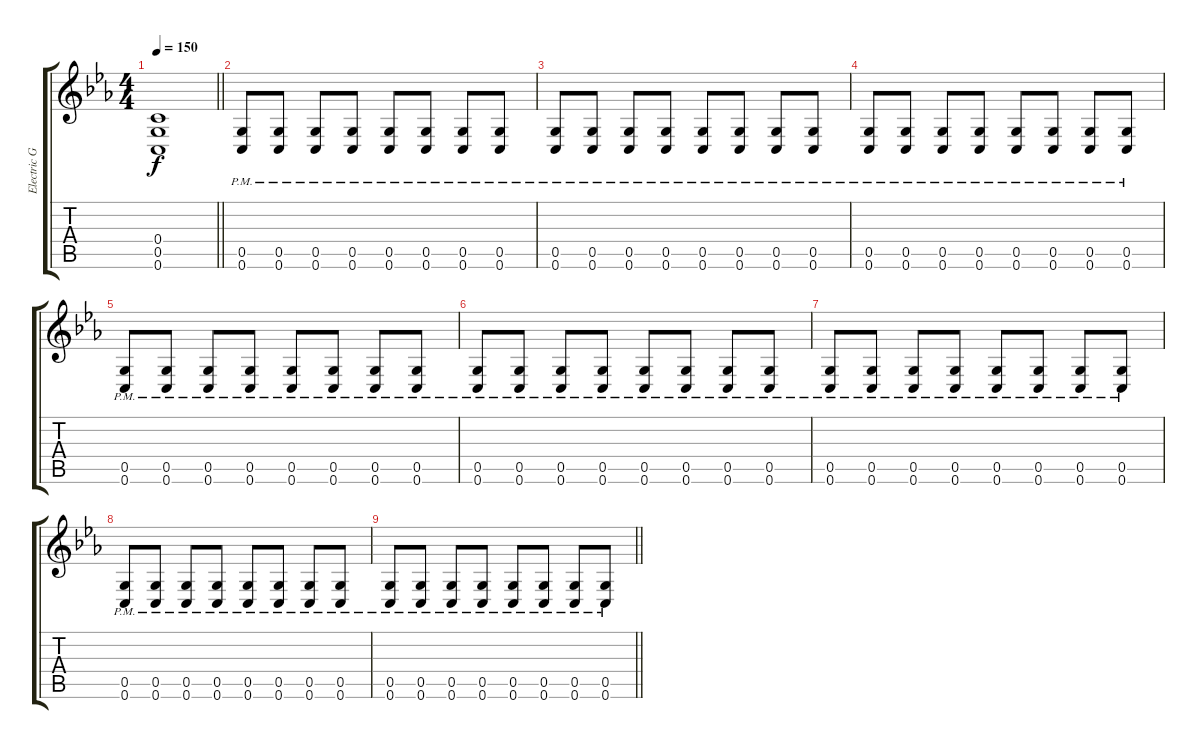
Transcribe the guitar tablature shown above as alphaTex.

\track ("Electric Guitar 1" "Electric G") {instrument distortionguitar}
\staff {score tabs}
\tuning (D4 A3 F3 C3 G2 C2) {hide}
\ts (4 4)
\tempo 150
\clef g2
\barLineRight lightlight
\ks cminor
(0.4{t} 0.5{t} 0.6{t}).1{dy f} |
\section ("" "")
(0.5{pm} 0.6{pm}).8 (0.5{pm} 0.6{pm}).8 (0.5{pm} 0.6{pm}).8 (0.5{pm} 0.6{pm}).8 (0.5{pm} 0.6{pm}).8 (0.5{pm} 0.6{pm}).8 (0.5{pm} 0.6{pm}).8 (0.5{pm} 0.6{pm}).8 |
(0.5{pm} 0.6{pm}).8 (0.5{pm} 0.6{pm}).8 (0.5{pm} 0.6{pm}).8 (0.5{pm} 0.6{pm}).8 (0.5{pm} 0.6{pm}).8 (0.5{pm} 0.6{pm}).8 (0.5{pm} 0.6{pm}).8 (0.5{pm} 0.6{pm}).8 |
(0.5{pm} 0.6{pm}).8 (0.5{pm} 0.6{pm}).8 (0.5{pm} 0.6{pm}).8 (0.5{pm} 0.6{pm}).8 (0.5{pm} 0.6{pm}).8 (0.5{pm} 0.6{pm}).8 (0.5{pm} 0.6{pm}).8 (0.5{pm} 0.6{pm}).8 |
(0.5{pm} 0.6{pm}).8 (0.5{pm} 0.6{pm}).8 (0.5{pm} 0.6{pm}).8 (0.5{pm} 0.6{pm}).8 (0.5{pm} 0.6{pm}).8 (0.5{pm} 0.6{pm}).8 (0.5{pm} 0.6{pm}).8 (0.5{pm} 0.6{pm}).8 |
(0.5{pm} 0.6{pm}).8 (0.5{pm} 0.6{pm}).8 (0.5{pm} 0.6{pm}).8 (0.5{pm} 0.6{pm}).8 (0.5{pm} 0.6{pm}).8 (0.5{pm} 0.6{pm}).8 (0.5{pm} 0.6{pm}).8 (0.5{pm} 0.6{pm}).8 |
(0.5{pm} 0.6{pm}).8 (0.5{pm} 0.6{pm}).8 (0.5{pm} 0.6{pm}).8 (0.5{pm} 0.6{pm}).8 (0.5{pm} 0.6{pm}).8 (0.5{pm} 0.6{pm}).8 (0.5{pm} 0.6{pm}).8 (0.5{pm} 0.6{pm}).8 |
(0.5{pm} 0.6{pm}).8 (0.5{pm} 0.6{pm}).8 (0.5{pm} 0.6{pm}).8 (0.5{pm} 0.6{pm}).8 (0.5{pm} 0.6{pm}).8 (0.5{pm} 0.6{pm}).8 (0.5{pm} 0.6{pm}).8 (0.5{pm} 0.6{pm}).8 |
\barLineRight lightlight
(0.5{pm} 0.6{pm}).8 (0.5{pm} 0.6{pm}).8 (0.5{pm} 0.6{pm}).8 (0.5{pm} 0.6{pm}).8 (0.5{pm} 0.6{pm}).8 (0.5{pm} 0.6{pm}).8 (0.5{pm} 0.6{pm}).8 (0.5{pm} 0.6{pm}).8
